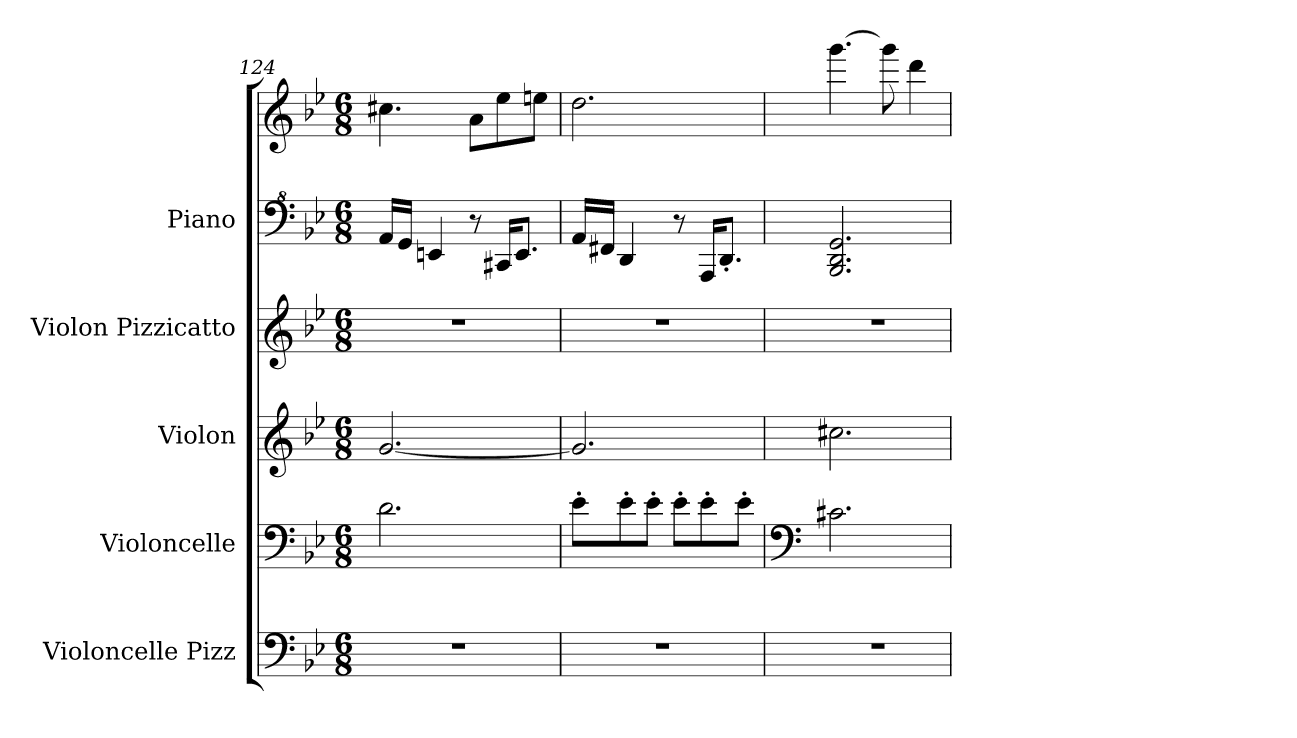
**kern	**kern	**kern	**kern	**kern	**kern
*part5	*part4	*part3	*part2	*part1	*part1
*staff6	*staff5	*staff4	*staff3	*staff2	*staff1
*I"Violoncelle Pizz	*I"Violoncelle	*I"Violon	*I"Violon Pizzicatto	*I"Piano	*
*I'Vlc Pizz	*I'Vlc	*I'Vln.	*I'Vln. Pizz.	*I'Pia.	*
*clefF4	*clefF4	*clefG2	*clefG2	*clefF^4	*clefG2
*k[b-e-]	*k[b-e-]	*k[b-e-]	*k[b-e-]	*k[b-e-]	*k[b-e-]
*M6/8	*M6/8	*M6/8	*M6/8	*M6/8	*M6/8
=124	=124	=124	=124	=124	=124
2.r	2.d\	[2.g/	2.r	16A/LL	4.cc#X\
.	.	.	.	16G/JJ	.
.	.	.	.	4En/	.
.	.	.	.	8r	8a\L
.	.	.	.	16C#X/KL	8ee-\
.	.	.	.	8.E/J	.
.	.	.	.	.	8een\J
=125	=125	=125	=125	=125	=125
2.r	8e-'\L	2.g/]	2.r	16A/LL	2.dd\
.	.	.	.	16F#X/JJ	.
.	8e-'\	.	.	4D/	.
.	8e-'\J	.	.	.	.
.	8e-'\L	.	.	8r	.
.	8e-'\	.	.	16AA/KL	.
.	.	.	.	8.D'/J	.
.	8e-'\J	.	.	.	.
=126	=126	=126	=126	=126	=126
*	*clefF4	*	*	*	*
2.r	2.c#X\	2.cc#X\	2.r	2.BB-/ 2.D/ 2.G/	[4.ggg\
.	.	.	.	.	8ggg\]
.	.	.	.	.	4ddd\
=	=	=	=	=	=
*-	*-	*-	*-	*-	*-
